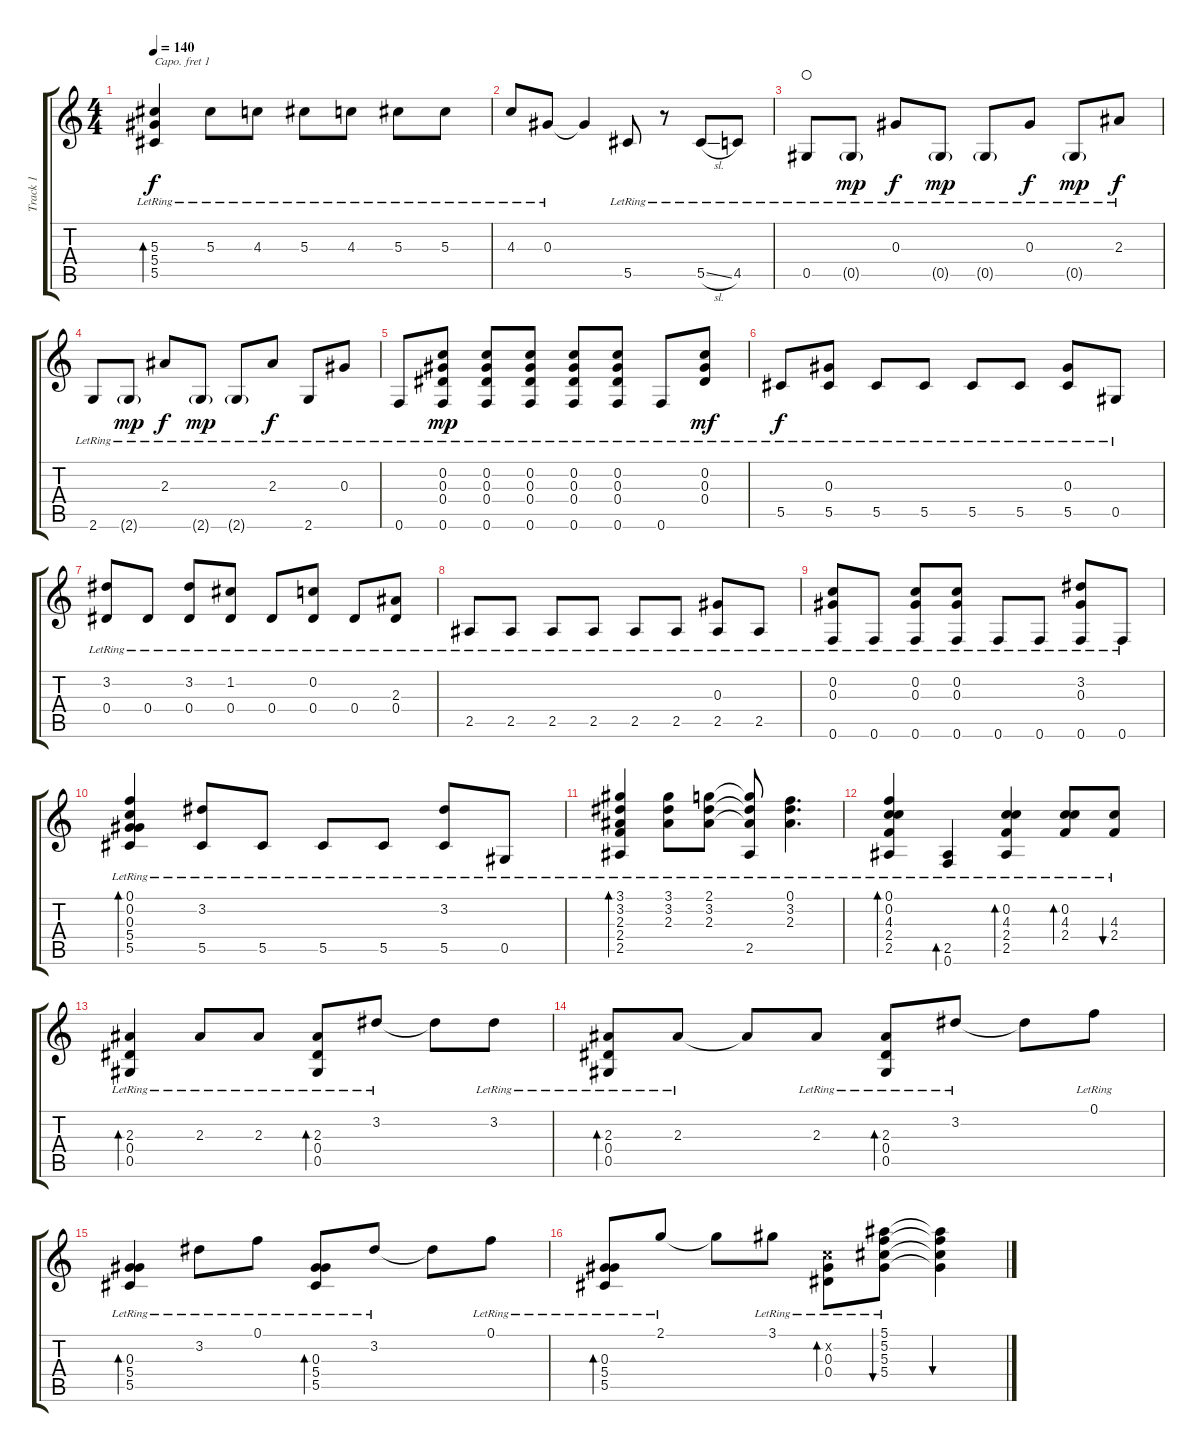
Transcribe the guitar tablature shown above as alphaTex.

\track ("Track 1" "Track 1") {instrument acousticguitarnylon}
\staff {score tabs}
\capo 1
\tuning (E4 B3 G3 D3 G2 E2) {hide}
\ts (4 4)
\tempo 140
\clef g2
\ks c
(5.3{lr} 5.4{lr} 5.5{lr}).4{bd 240 dy f} 5.3{lr}.8 4.3{lr}.8 5.3{lr}.8 4.3{lr}.8 5.3{lr}.8 5.3{lr}.8 |
4.3{lr}.8 0.3{lr}.8 0.3{t}.4 5.5{lr}.8 r.8 5.5{sl lr}.8 4.5{lr}.8 |
0.5{lr}.8{waho} 0.5{g lr}.8{dy mp} 0.3{lr}.8{dy f} 0.5{g lr}.8{dy mp} 0.5{g lr}.8 0.3{lr}.8{dy f} 0.5{g lr}.8{dy mp} 2.3{lr}.8{dy f} |
2.6{lr}.8 2.6{g lr}.8{dy mp} 2.3{lr}.8{dy f} 2.6{g lr}.8{dy mp} 2.6{g lr}.8 2.3{lr}.8{dy f} 2.6{lr}.8 0.3{lr}.8 |
0.6{lr}.8 (0.2{lr} 0.3{lr} 0.4{lr} 0.6{lr}).8{dy mp} (0.2{lr} 0.3{lr} 0.4{lr} 0.6{lr}).8 (0.2{lr} 0.3{lr} 0.4{lr} 0.6{lr}).8 (0.2{lr} 0.3{lr} 0.4{lr} 0.6{lr}).8 (0.2{lr} 0.3{lr} 0.4{lr} 0.6{lr}).8 0.6{lr}.8 (0.2{lr} 0.3{lr} 0.4{lr}).8{dy mf} |
5.5{lr}.8{dy f} (0.3{lr} 5.5{lr}).8 5.5{lr}.8 5.5{lr}.8 5.5{lr}.8 5.5{lr}.8 (0.3{lr} 5.5{lr}).8 0.5{lr}.8 |
(3.2{lr} 0.4{lr}).8 0.4{lr}.8 (3.2{lr} 0.4{lr}).8 (1.2{lr} 0.4{lr}).8 0.4{lr}.8 (0.2{lr} 0.4{lr}).8 0.4{lr}.8 (2.3{lr} 0.4{lr}).8 |
2.5{lr}.8 2.5{lr}.8 2.5{lr}.8 2.5{lr}.8 2.5{lr}.8 2.5{lr}.8 (0.3{lr} 2.5{lr}).8 2.5{lr}.8 |
(0.2{lr} 0.3{lr} 0.6{lr}).8 0.6{lr}.8 (0.2{lr} 0.3{lr} 0.6{lr}).8 (0.2{lr} 0.3{lr} 0.6{lr}).8 0.6{lr}.8 0.6{lr}.8 (3.2{lr} 0.3{lr} 0.6{lr}).8 0.6{lr}.8 |
(0.1{lr} 0.2{lr} 0.3{lr} 5.4{lr} 5.5{lr}).4{bd 120} (3.2{lr} 5.5{lr}).8 5.5{lr}.8 5.5{lr}.8 5.5{lr}.8 (3.2{lr} 5.5{lr}).8 0.5{lr}.8 |
(3.1{lr} 3.2{lr} 2.3{lr} 2.4{lr} 2.5{lr}).4{bd 120} (3.1{lr} 3.2{lr} 2.3{lr}).8 (2.1{lr} 3.2{lr} 2.3{lr}).8 (2.1{t} 3.2{t} 2.3{t} 2.5{lr}).8 (0.1{lr} 3.2{lr} 2.3{lr}).4{d} |
(0.1{lr} 0.2{lr} 4.3{lr} 2.4{lr} 2.5{lr}).4{bd 120} (2.5{lr} 0.6{lr}).4{bd 60} (0.2{lr} 4.3{lr} 2.4{lr} 2.5{lr}).4{bd 30} (0.2{lr} 4.3{lr} 2.4{lr}).8{bd 30} (4.3{lr} 2.4{lr}).8{bu 30} |
(2.3{lr} 0.4{lr} 0.5{lr}).4{bd 30} 2.3{lr}.8 2.3{lr}.8 (2.3{lr} 0.4{lr} 0.5{lr}).8{bd 30} 3.2{lr}.8 3.2{t}.8 3.2{lr}.8 |
(2.3{lr} 0.4{lr} 0.5{lr}).8{bd 30} 2.3{lr}.8 2.3{t}.8 2.3{lr}.8 (2.3{lr} 0.4{lr} 0.5{lr}).8{bd 30} 3.2{lr}.8 3.2{t}.8 0.1{lr}.8 |
(0.3{lr} 5.4{lr} 5.5{lr}).4{bd 30} 3.2{lr}.8 0.1{lr}.8 (0.3{lr} 5.4{lr} 5.5{lr}).8{bd 30} 3.2{lr}.8 3.2{t}.8 0.1{lr}.8 |
(0.3{lr} 5.4{lr} 5.5{lr}).8{bd 30} 2.1{lr}.8 2.1{t}.8 3.1{lr}.8 (0.2{x} 0.3{lr} 0.4{lr}).8{bd 30} (5.1{lr} 5.2{lr} 5.3{lr} 5.4{lr}).8{bu 60} (5.1{t} 5.2{t} 5.3{t} 5.4{t}).4{bu 60}
